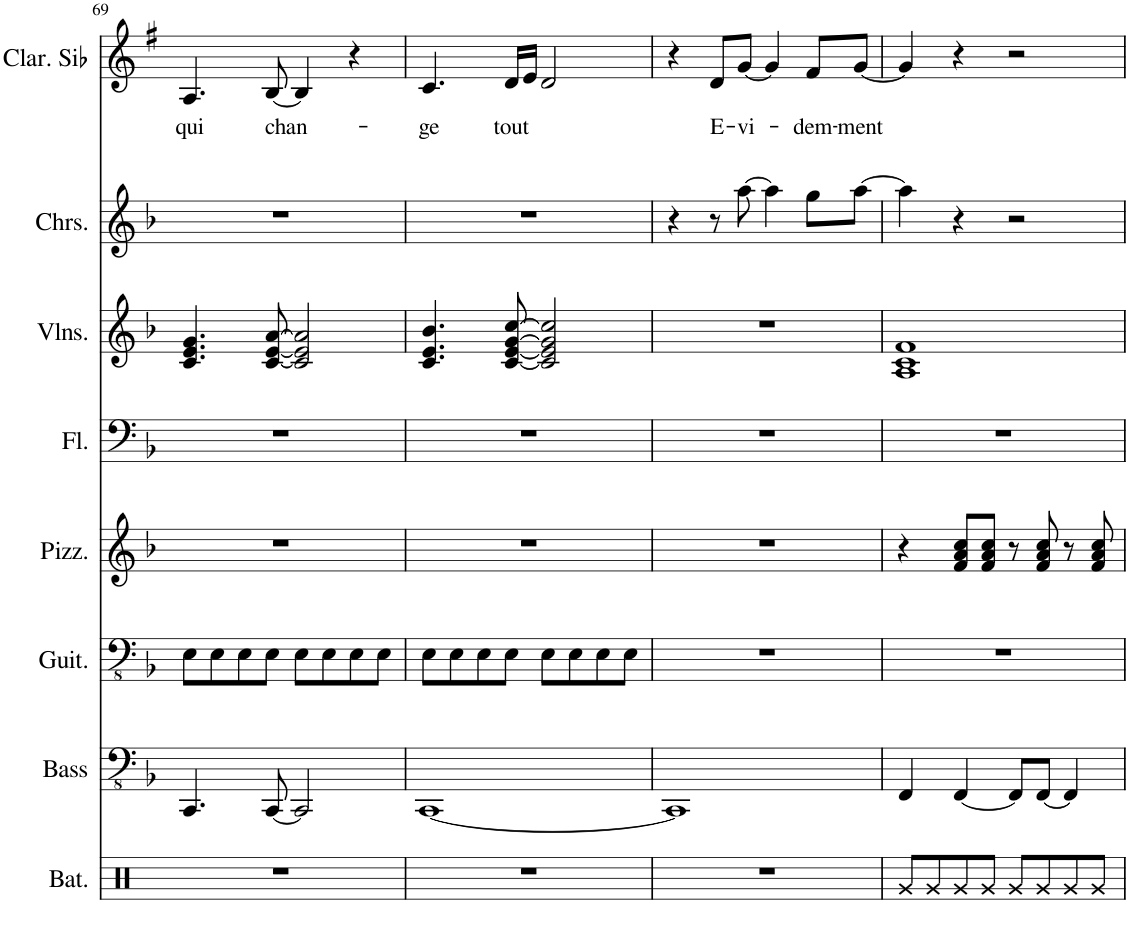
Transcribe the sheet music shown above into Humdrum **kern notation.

**kern	**kern	**kern	**kern	**kern	**kern	**kern	**kern	**text
*part8	*part7	*part6	*part5	*part4	*part3	*part2	*part1	*part1
*staff8	*staff7	*staff6	*staff5	*staff4	*staff3	*staff2	*staff1	*staff1
*I"Batterie	*I"Basse acoustique	*I"Guitare mute	*I"Pizzicato	*I"Flûte	*I"Violons	*I"Choeurs	*I"Clarinette en Sib	*
*I'Bat.	*I'Bass	*I'Guit.	*I'Pizz.	*I'Fl.	*I'Vlns.	*I'Chrs.	*I'Clar. Sib	*
!!LO:PB:g=z
*clefX	*clefFv4	*clefFv4	*clefG2	*clefF4	*clefG2	*clefG2	*clefG2	*
*	*	*	*	*	*	*	*Trd1c2	*
*k[]	*k[b-]	*k[b-]	*k[b-]	*k[b-]	*k[b-]	*k[b-]	*k[f#]	*
*M4/4	*M4/4	*M4/4	*M4/4	*M4/4	*M4/4	*M4/4	*M4/4	*
=69	=69	=69	=69	=69	=69	=69	=69	=69
!	!	!	!	!	!	!	!	!LO:LY:b
1r	4.CCC/	8EE\L	1r	1r	4.c/ 4.e/ 4.g/	1r	4.A/	qui
.	.	8EE\	.	.	.	.	.	.
.	.	8EE\	.	.	.	.	.	.
!	!	!	!	!	!	!	!	!LO:LY:b
.	[8CCC/	8EE\J	.	.	[8c/ [8e/ [8a/	.	[8B/	chan-
.	2CCC/]	8EE\L	.	.	2c/] 2e/] 2a/]	.	4B/]	.
.	.	8EE\	.	.	.	.	.	.
.	.	8EE\	.	.	.	.	4r	.
.	.	8EE\J	.	.	.	.	.	.
=70	=70	=70	=70	=70	=70	=70	=70	=70
!	!	!	!	!	!	!	!	!LO:LY:b
1r	[1CCC	8EE\L	1r	1r	4.c/ 4.e/ 4.b-/	1r	4.c/	-ge
.	.	8EE\	.	.	.	.	.	.
.	.	8EE\	.	.	.	.	.	.
!	!	!	!	!	!	!	!	!LO:LY:b
.	.	8EE\J	.	.	[8c/ [8e/ [8g/ [8cc/	.	16d/LL	tout
.	.	.	.	.	.	.	16e/JJ	.
.	.	8EE\L	.	.	2c/] 2e/] 2g/] 2cc/]	.	2d/	.
.	.	8EE\	.	.	.	.	.	.
.	.	8EE\	.	.	.	.	.	.
.	.	8EE\J	.	.	.	.	.	.
=71	=71	=71	=71	=71	=71	=71	=71	=71
1r	1CCC]	1r	1r	1r	1r	4r	4r	.
!	!	!	!	!	!	!	!	!LO:LY:b
.	.	.	.	.	.	8r	8d/L	E-
!	!	!	!	!	!	!	!	!LO:LY:b
.	.	.	.	.	.	[8aa\	[8g/J	-vi-
.	.	.	.	.	.	4aa\]	4g/]	.
!	!	!	!	!	!	!	!	!LO:LY:b
.	.	.	.	.	.	8gg\L	8f#/L	-dem-
!	!	!	!	!	!	!	!	!LO:LY:b
.	.	.	.	.	.	[8aa\J	[8g/J	-ment
=72	=72	=72	=72	=72	=72	=72	=72	=72
8Rg/L	4FFF/	1r	4r	1r	1A 1c 1f	4aa\]	4g/]	.
8Rg/	.	.	.	.	.	.	.	.
8Rg/	[4FFF/	.	8f/ 8a/ 8cc/L	.	.	4r	4r	.
8Rg/J	.	.	8f/ 8a/ 8cc/J	.	.	.	.	.
8Rg/L	8FFF/L]	.	8r	.	.	2r	2r	.
8Rg/	[8FFF/J	.	8f/ 8a/ 8cc/	.	.	.	.	.
8Rg/	4FFF/]	.	8r	.	.	.	.	.
8Rg/J	.	.	8f/ 8a/ 8cc/	.	.	.	.	.
=	=	=	=	=	=	=	=	=
*-	*-	*-	*-	*-	*-	*-	*-	*-
